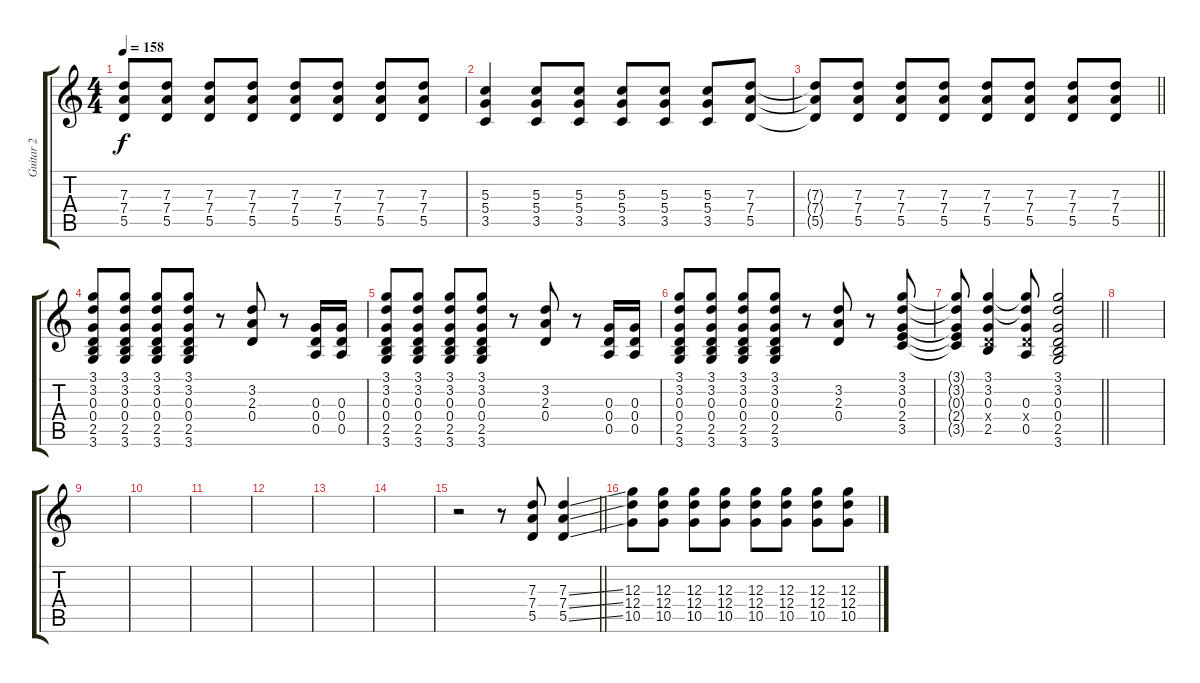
\track ("Guitar 2" "Guitar 2") {instrument overdrivenguitar}
\staff {score tabs}
\tuning (E4 B3 G3 D3 A2 E2) {hide}
\ts (4 4)
\tempo 158
\clef g2
\ks c
(7.3{t} 7.4{t} 5.5{t}).8{dy f} (7.3 7.4 5.5).8 (7.3 7.4 5.5).8 (7.3 7.4 5.5).8 (7.3 7.4 5.5).8 (7.3 7.4 5.5).8 (7.3 7.4 5.5).8 (7.3 7.4 5.5).8 |
(5.3 5.4 3.5).4 (5.3 5.4 3.5).8 (5.3 5.4 3.5).8 (5.3 5.4 3.5).8 (5.3 5.4 3.5).8 (5.3 5.4 3.5).8 (7.3 7.4 5.5).8 |
\barLineRight lightlight
(7.3{t} 7.4{t} 5.5{t}).8 (7.3 7.4 5.5).8 (7.3 7.4 5.5).8 (7.3 7.4 5.5).8 (7.3 7.4 5.5).8 (7.3 7.4 5.5).8 (7.3 7.4 5.5).8 (7.3 7.4 5.5).8 |
(3.1 3.2 0.3 0.4 2.5 3.6).8 (3.1 3.2 0.3 0.4 2.5 3.6).8 (3.1 3.2 0.3 0.4 2.5 3.6).8 (3.1 3.2 0.3 0.4 2.5 3.6).8 r.8 (3.2 2.3 0.4).8 r.8 (0.3 0.4 0.5).16 (0.3 0.4 0.5).16 |
(3.1 3.2 0.3 0.4 2.5 3.6).8 (3.1 3.2 0.3 0.4 2.5 3.6).8 (3.1 3.2 0.3 0.4 2.5 3.6).8 (3.1 3.2 0.3 0.4 2.5 3.6).8 r.8 (3.2 2.3 0.4).8 r.8 (0.3 0.4 0.5).16 (0.3 0.4 0.5).16 |
(3.1 3.2 0.3 0.4 2.5 3.6).8 (3.1 3.2 0.3 0.4 2.5 3.6).8 (3.1 3.2 0.3 0.4 2.5 3.6).8 (3.1 3.2 0.3 0.4 2.5 3.6).8 r.8 (3.2 2.3 0.4).8 r.8 (3.1 3.2 0.3 2.4 3.5).8 |
\barLineRight lightlight
(3.1{t} 3.2{t} 0.3{t} 2.4{t} 3.5{t}).8 (3.1 3.2 0.3 0.4{x} 2.5).4 (3.1{t} 3.2{t} 0.3 0.4{x} 0.5).8 (3.1 3.2 0.3 0.4 2.5 3.6).2 |
|
|
|
|
|
|
|
\barLineRight lightlight
r.2 r.8 (7.3 7.4 5.5).8 (7.3{ss} 7.4{ss} 5.5{ss}).4 |
(12.3 12.4 10.5).8 (12.3 12.4 10.5).8 (12.3 12.4 10.5).8 (12.3 12.4 10.5).8 (12.3 12.4 10.5).8 (12.3 12.4 10.5).8 (12.3 12.4 10.5).8 (12.3 12.4 10.5).8
